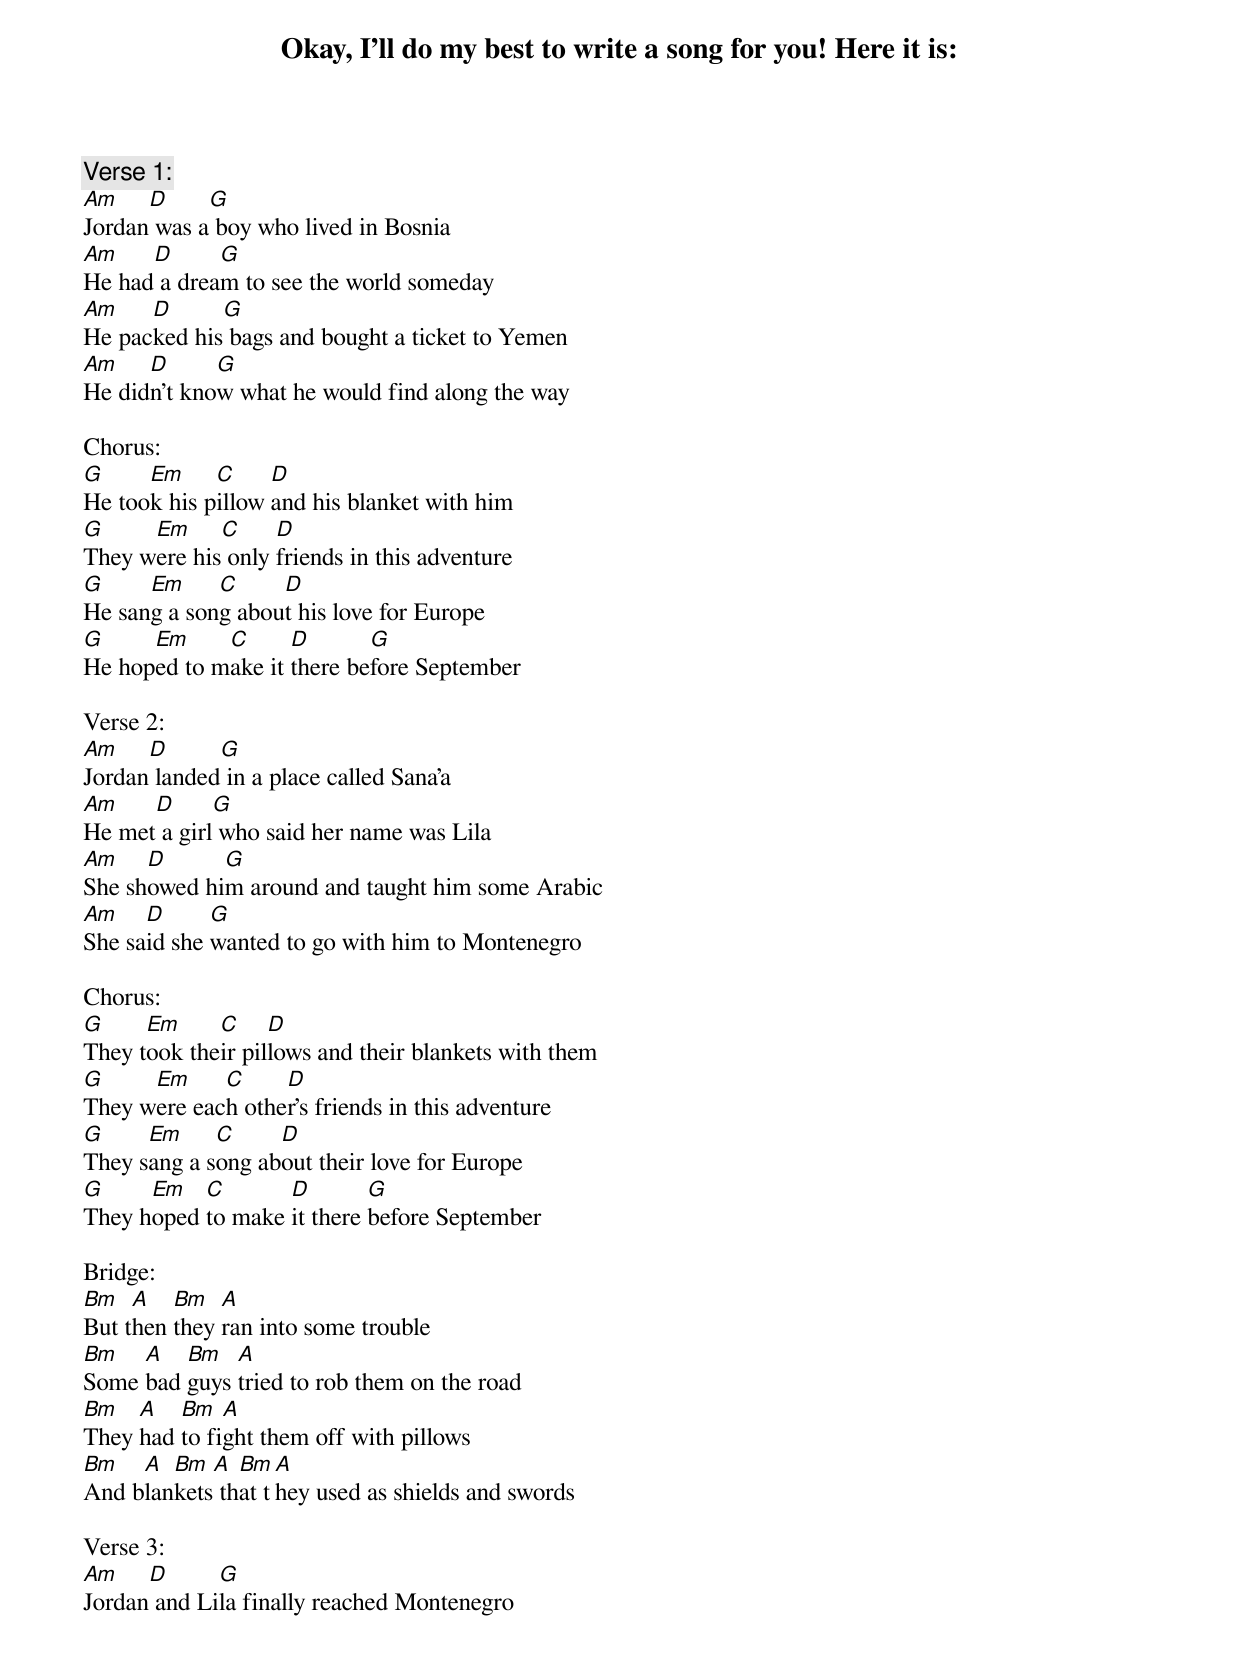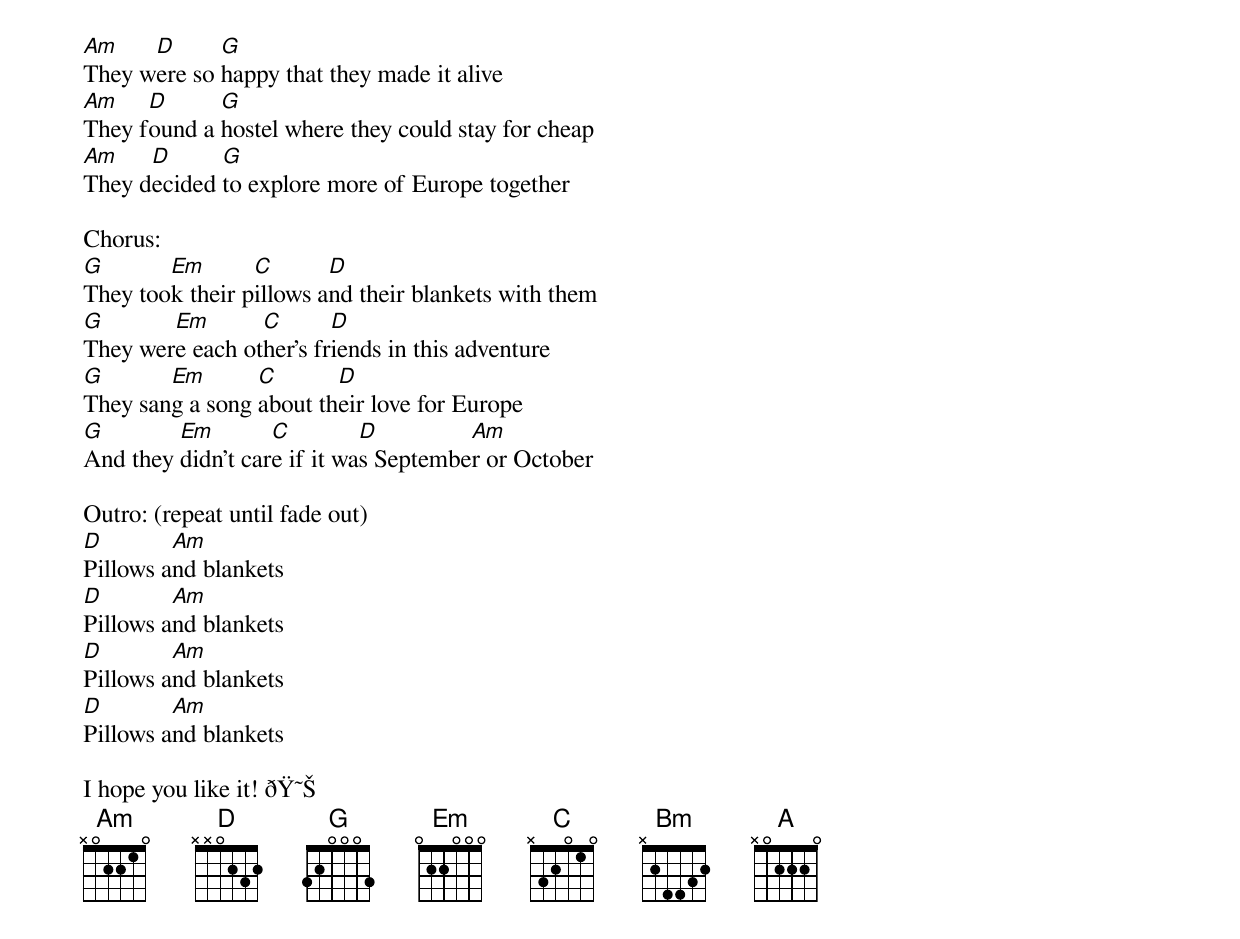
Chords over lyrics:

Okay, I'll do my best to write a song for you! Here it is:

Verse 1:
Am    D     G
Jordan was a boy who lived in Bosnia
Am    D      G
He had a dream to see the world someday
Am    D      G
He packed his bags and bought a ticket to Yemen
Am    D      G
He didn't know what he would find along the way

Chorus:
G     Em     C     D
He took his pillow and his blanket with him
G     Em     C     D
They were his only friends in this adventure
G     Em     C     D
He sang a song about his love for Europe
G     Em     C      D       G
He hoped to make it there before September

Verse 2:
Am    D      G
Jordan landed in a place called Sana'a
Am    D      G
He met a girl who said her name was Lila
Am    D      G
She showed him around and taught him some Arabic
Am    D      G
She said she wanted to go with him to Montenegro

Chorus:
G     Em     C     D
They took their pillows and their blankets with them
G     Em     C     D
They were each other's friends in this adventure
G     Em     C     D
They sang a song about their love for Europe
G     Em   C       D        G
They hoped to make it there before September

Bridge:
Bm   A   Bm   A
But then they ran into some trouble
Bm   A   Bm   A
Some bad guys tried to rob them on the road
Bm   A   Bm   A
They had to fight them off with pillows
Bm   A  Bm  A  Bm  A
And blankets that they used as shields and swords

Verse 3:
Am    D      G
Jordan and Lila finally reached Montenegro
Am    D      G
They were so happy that they made it alive
Am    D      G
They found a hostel where they could stay for cheap
Am    D      G
They decided to explore more of Europe together

Chorus:
G       Em       C       D
They took their pillows and their blankets with them
G       Em       C       D
They were each other's friends in this adventure
G       Em       C       D
They sang a song about their love for Europe
G        Em        C         D         Am
And they didn't care if it was September or October

Outro: (repeat until fade out)
D        Am
Pillows and blankets
D        Am
Pillows and blankets
D        Am
Pillows and blankets
D        Am
Pillows and blankets

I hope you like it! ðŸ˜Š
